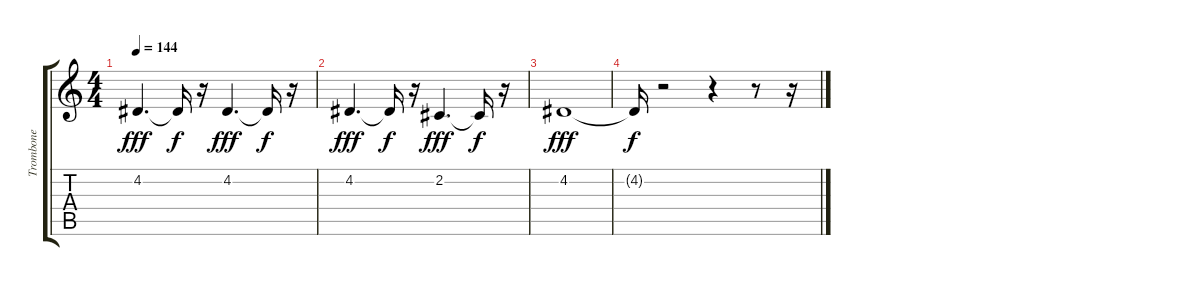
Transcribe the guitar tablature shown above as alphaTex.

\track ("Trombone" "Trombone") {instrument trombone}
\staff {score tabs}
\tuning (E4 B3 G3 D3 A2 E2) {hide}
\ts (4 4)
\tempo 144
\clef g2
\ks c
4.2.4{d dy fff} 4.2{t}.16{dy f} r.16 4.2.4{d dy fff} 4.2{t}.16{dy f} r.16 |
4.2.4{d dy fff} 4.2{t}.16{dy f} r.16 2.2.4{d dy fff} 2.2{t}.16{dy f} r.16 |
4.2.1{dy fff} |
4.2{t}.16{dy f} r.2 r.4 r.8 r.16
